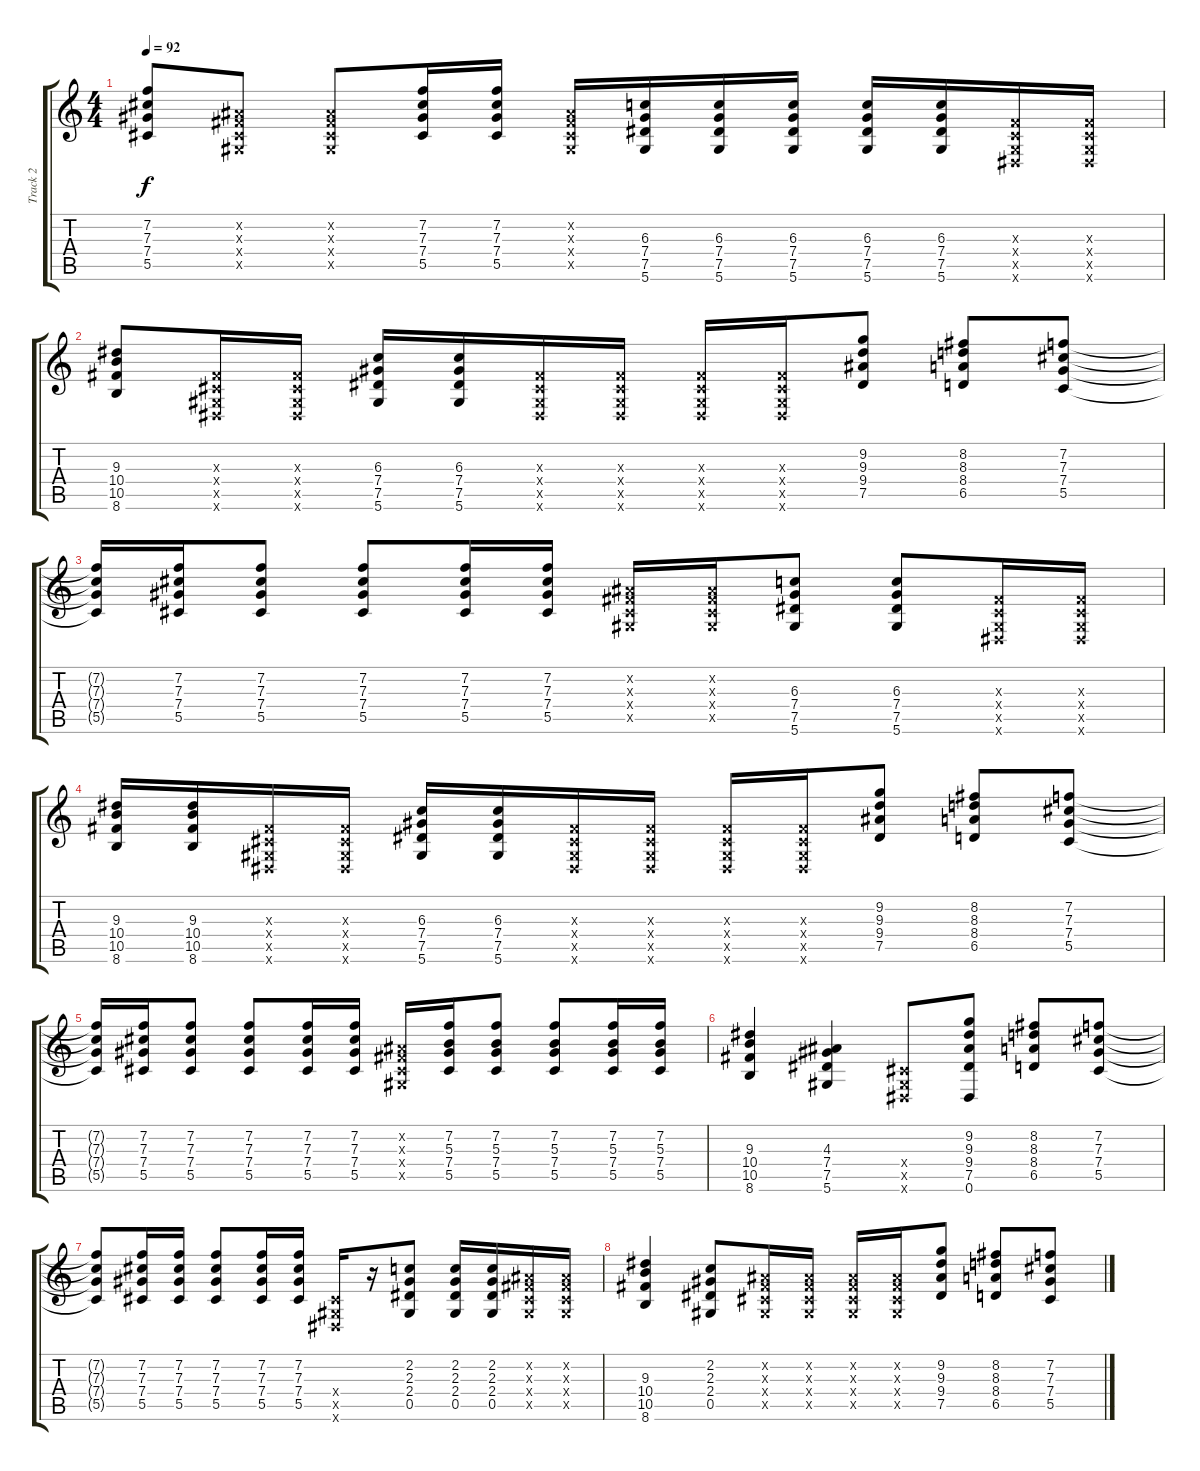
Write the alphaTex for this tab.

\track ("Track 2" "Track 2") {instrument acousticguitarsteel}
\staff {score tabs}
\tuning (Eb4 Bb3 Gb3 Db3 Ab2 Eb2) {hide}
\ts (4 4)
\tempo 92
\clef g2
\ks c
(7.2{t} 7.3{t} 7.4{t} 5.5{t}).8{dy f} (0.2{x} 0.3{x} 0.4{x} 0.5{x}).8 (0.2{x} 0.3{x} 0.4{x} 0.5{x}).8 (7.2 7.3 7.4 5.5).16 (7.2 7.3 7.4 5.5).16 (0.2{x} 0.3{x} 0.4{x} 0.5{x}).16 (6.3 7.4 7.5 5.6).16 (6.3 7.4 7.5 5.6).16 (6.3 7.4 7.5 5.6).16 (6.3 7.4 7.5 5.6).16 (6.3 7.4 7.5 5.6).16 (0.3{x} 0.4{x} 0.5{x} 0.6{x}).16 (0.3{x} 0.4{x} 0.5{x} 0.6{x}).16 |
(9.3 10.4 10.5 8.6).8 (0.3{x} 0.4{x} 0.5{x} 0.6{x}).16 (0.3{x} 0.4{x} 0.5{x} 0.6{x}).16 (6.3 7.4 7.5 5.6).16 (6.3 7.4 7.5 5.6).16 (0.3{x} 0.4{x} 0.5{x} 0.6{x}).16 (0.3{x} 0.4{x} 0.5{x} 0.6{x}).16 (0.3{x} 0.4{x} 0.5{x} 0.6{x}).16 (0.3{x} 0.4{x} 0.5{x} 0.6{x}).16 (9.2 9.3 9.4 7.5).8 (8.2 8.3 8.4 6.5).8 (7.2 7.3 7.4 5.5).8 |
(7.2{t} 7.3{t} 7.4{t} 5.5{t}).16 (7.2 7.3 7.4 5.5).16 (7.2 7.3 7.4 5.5).8 (7.2 7.3 7.4 5.5).8 (7.2 7.3 7.4 5.5).16 (7.2 7.3 7.4 5.5).16 (0.2{x} 0.3{x} 0.4{x} 0.5{x}).16 (0.2{x} 0.3{x} 0.4{x} 0.5{x}).16 (6.3 7.4 7.5 5.6).8 (6.3 7.4 7.5 5.6).8 (0.3{x} 0.4{x} 0.5{x} 0.6{x}).16 (0.3{x} 0.4{x} 0.5{x} 0.6{x}).16 |
(9.3 10.4 10.5 8.6).16 (9.3 10.4 10.5 8.6).16 (0.3{x} 0.4{x} 0.5{x} 0.6{x}).16 (0.3{x} 0.4{x} 0.5{x} 0.6{x}).16 (6.3 7.4 7.5 5.6).16 (6.3 7.4 7.5 5.6).16 (0.3{x} 0.4{x} 0.5{x} 0.6{x}).16 (0.3{x} 0.4{x} 0.5{x} 0.6{x}).16 (0.3{x} 0.4{x} 0.5{x} 0.6{x}).16 (0.3{x} 0.4{x} 0.5{x} 0.6{x}).16 (9.2 9.3 9.4 7.5).8 (8.2 8.3 8.4 6.5).8 (7.2 7.3 7.4 5.5).8 |
(7.2{t} 7.3{t} 7.4{t} 5.5{t}).16 (7.2 7.3 7.4 5.5).16 (7.2 7.3 7.4 5.5).8 (7.2 7.3 7.4 5.5).8 (7.2 7.3 7.4 5.5).16 (7.2 7.3 7.4 5.5).16 (0.2{x} 0.3{x} 0.4{x} 0.5{x}).16 (7.2 5.3 7.4 5.5).16 (7.2 5.3 7.4 5.5).8 (7.2 5.3 7.4 5.5).8 (7.2 5.3 7.4 5.5).16 (7.2 5.3 7.4 5.5).16 |
(9.3 10.4 10.5 8.6).4 (4.3 7.4 7.5 5.6).4 (0.4{x} 0.5{x} 0.6{x}).8 (9.2 9.3 9.4 7.5 0.6).8 (8.2 8.3 8.4 6.5).8 (7.2 7.3 7.4 5.5).8 |
(7.2{t} 7.3{t} 7.4{t} 5.5{t}).8 (7.2 7.3 7.4 5.5).16 (7.2 7.3 7.4 5.5).16 (7.2 7.3 7.4 5.5).8 (7.2 7.3 7.4 5.5).16 (7.2 7.3 7.4 5.5).16 (0.4{x} 0.5{x} 0.6{x}).16 r.16 (2.2 2.3 2.4 0.5).8 (2.2 2.3 2.4 0.5).16 (2.2 2.3 2.4 0.5).16 (0.2{x} 0.3{x} 0.4{x} 0.5{x}).16 (0.2{x} 0.3{x} 0.4{x} 0.5{x}).16 |
(9.3 10.4 10.5 8.6).4 (2.2 2.3 2.4 0.5).8 (0.2{x} 0.3{x} 0.4{x} 0.5{x}).16 (0.2{x} 0.3{x} 0.4{x} 0.5{x}).16 (0.2{x} 0.3{x} 0.4{x} 0.5{x}).16 (0.2{x} 0.3{x} 0.4{x} 0.5{x}).16 (9.2 9.3 9.4 7.5).8 (8.2 8.3 8.4 6.5).8 (7.2 7.3 7.4 5.5).8
